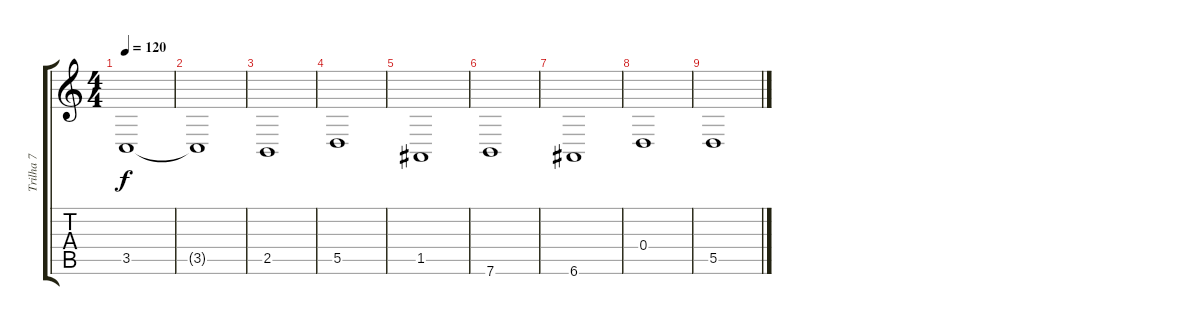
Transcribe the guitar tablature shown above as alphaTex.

\track ("Trilha 7" "Trilha 7") {instrument choiraahs}
\staff {score tabs}
\tuning (E4 B3 G3 D3 A2 E2) {hide}
\ts (4 4)
\tempo 120
\clef g2
\ks c
3.5.1{dy f} |
3.5{t}.1 |
2.5.1 |
5.5.1 |
1.5.1 |
7.6.1 |
6.6.1 |
0.4.1 |
5.5.1
